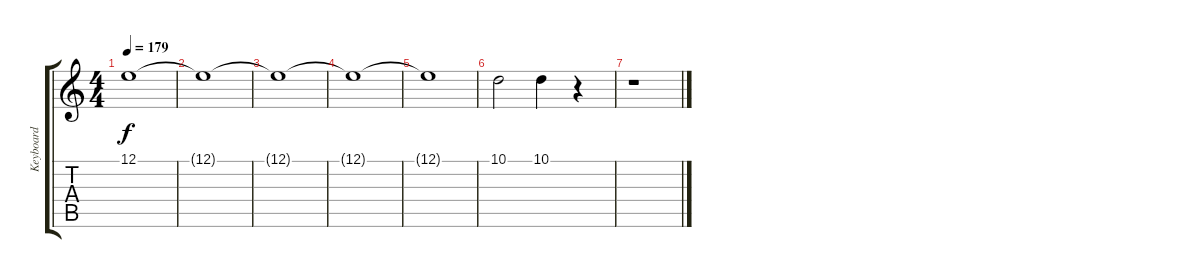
\track ("Keyboard" "Keyboard") {instrument electricgrandpiano}
\staff {score tabs}
\tuning (E4 B3 G3 D3 A2 E2) {hide}
\ts (4 4)
\tempo 179
\clef g2
\ks c
12.1{t}.1{dy f} |
12.1{t}.1 |
12.1{t}.1 |
12.1{t}.1 |
12.1{t}.1 |
10.1.2 10.1.4 r.4 |
r.1
